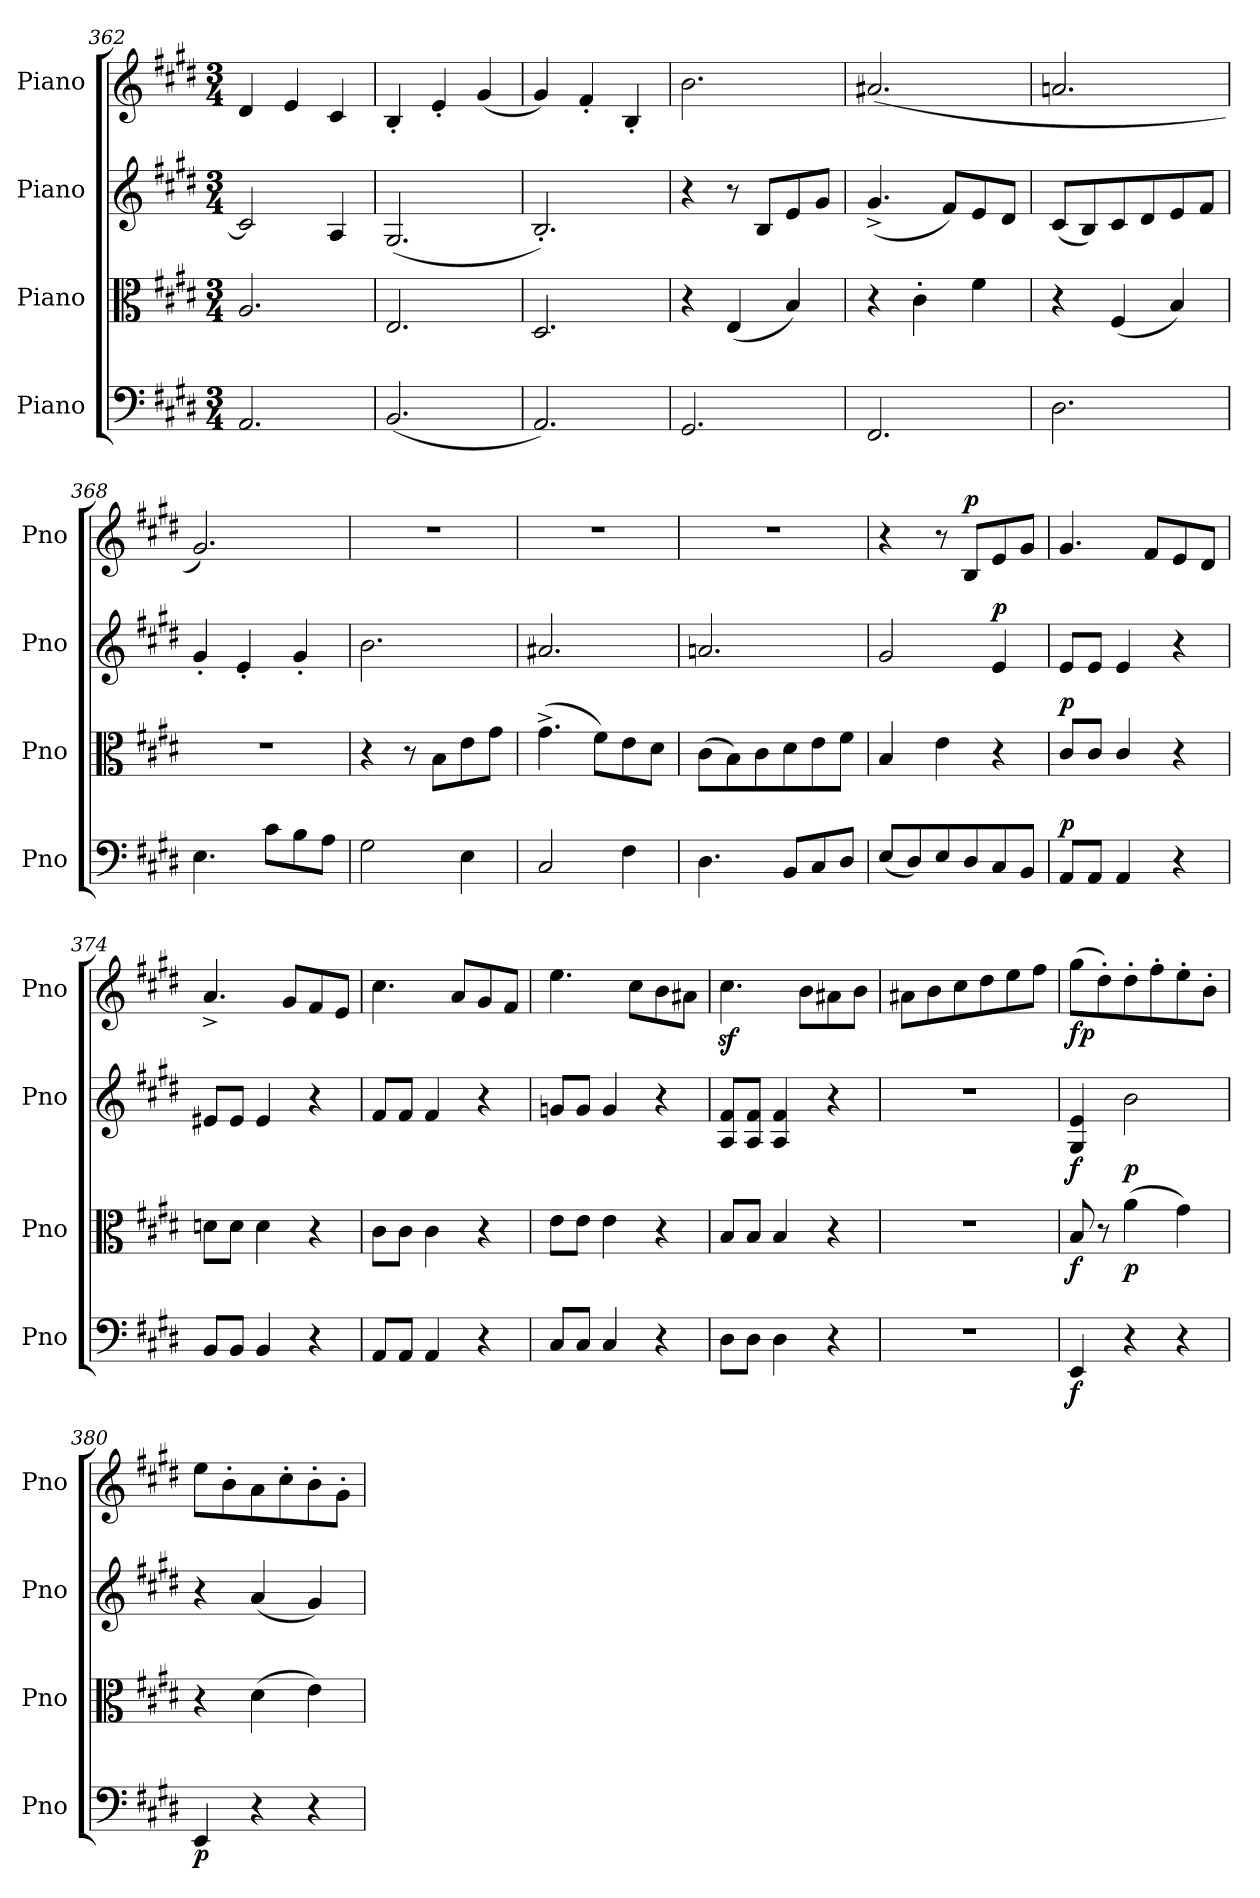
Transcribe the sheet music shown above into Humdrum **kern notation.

**kern	**dynam	**kern	**dynam	**kern	**dynam	**kern	**dynam
*part4	*part4	*part3	*part3	*part2	*part2	*part1	*part1
*staff4	*staff4	*staff3	*staff3	*staff2	*staff2	*staff1	*staff1
*I"Piano	*	*I"Piano	*	*I"Piano	*	*I"Piano	*
*I'Pno	*	*I'Pno	*	*I'Pno	*	*I'Pno	*
*clefF4	*	*clefC3	*	*clefG2	*	*clefG2	*
*k[f#c#g#d#]	*	*k[f#c#g#d#]	*	*k[f#c#g#d#]	*	*k[f#c#g#d#]	*
*M3/4	*	*M3/4	*	*M3/4	*	*M3/4	*
=362	=362	=362	=362	=362	=362	=362	=362
2.AA/	.	2.A/	.	2c#/]	.	4d#/	.
.	.	.	.	.	.	4e/	.
.	.	.	.	4A/	.	4c#/	.
=363	=363	=363	=363	=363	=363	=363	=363
(2.BB/	.	2.E/	.	(2.G#/	.	4B'/	.
.	.	.	.	.	.	4e'/	.
.	.	.	.	.	.	(4g#/	.
=364	=364	=364	=364	=364	=364	=364	=364
2.AA/)	.	2.D#/	.	2.B'/)	.	4g#/)	.
.	.	.	.	.	.	4f#'/	.
.	.	.	.	.	.	4B'/	.
=365	=365	=365	=365	=365	=365	=365	=365
2.GG#/	.	4r	.	4r	.	2.b\	.
.	.	(4E/	.	8r	.	.	.
.	.	.	.	8B/L	.	.	.
.	.	4B/)	.	8e/	.	.	.
.	.	.	.	8g#/J	.	.	.
=366	=366	=366	=366	=366	=366	=366	=366
2.FF#/	.	4r	.	(4.g#^/	.	(2.a#X/	.
.	.	4c#'\	.	.	.	.	.
.	.	.	.	8f#/L)	.	.	.
.	.	4f#\	.	8e/	.	.	.
.	.	.	.	8d#/J	.	.	.
=367	=367	=367	=367	=367	=367	=367	=367
2.D#\	.	4r	.	(8c#/L	.	2.an/	.
.	.	.	.	8B/)	.	.	.
.	.	(4F#/	.	8c#/	.	.	.
.	.	.	.	8d#/	.	.	.
.	.	4B/)	.	8e/	.	.	.
.	.	.	.	8f#/J	.	.	.
=368	=368	=368	=368	=368	=368	=368	=368
4.E\	.	2.r	.	4g#'/	.	2.g#/)	.
.	.	.	.	4e'/	.	.	.
8c#\L	.	.	.	.	.	.	.
8B\	.	.	.	4g#'/	.	.	.
8A\J	.	.	.	.	.	.	.
=369	=369	=369	=369	=369	=369	=369	=369
2G#\	.	4r	.	2.b\	.	2.r	.
.	.	8r	.	.	.	.	.
.	.	8B\L	.	.	.	.	.
4E\	.	8e\	.	.	.	.	.
.	.	8g#\J	.	.	.	.	.
=370	=370	=370	=370	=370	=370	=370	=370
2C#/	.	(4.g#^\	.	2.a#X/	.	2.r	.
.	.	8f#\L)	.	.	.	.	.
4F#\	.	8e\	.	.	.	.	.
.	.	8d#\J	.	.	.	.	.
=371	=371	=371	=371	=371	=371	=371	=371
4.D#\	.	(8c#\L	.	2.an/	.	2.r	.
.	.	8B\)	.	.	.	.	.
.	.	8c#\	.	.	.	.	.
8BB/L	.	8d#\	.	.	.	.	.
8C#/	.	8e\	.	.	.	.	.
8D#/J	.	8f#\J	.	.	.	.	.
=372	=372	=372	=372	=372	=372	=372	=372
(8E/L	.	4B/	.	2g#/	.	4r	.
8D#/)	.	.	.	.	.	.	.
8E/	.	4e\	.	.	.	8r	.
!	!	!	!	!	!	!	!LO:DY:a
8D#/	.	.	.	.	.	8B/L	p
!	!	!	!	!	!LO:DY:a	!	!
8C#/	.	4r	.	4e/	p	8e/	.
8BB/J	.	.	.	.	.	8g#/J	.
=373	=373	=373	=373	=373	=373	=373	=373
!	!LO:DY:a	!	!LO:DY:a	!	!	!	!
8AA/L	p	8c#/L	p	8e/L	.	4.g#/	.
8AA/J	.	8c#/J	.	8e/J	.	.	.
4AA/	.	4c#/	.	4e/	.	.	.
.	.	.	.	.	.	8f#/L	.
4r	.	4r	.	4r	.	8e/	.
.	.	.	.	.	.	8d#/J	.
=374	=374	=374	=374	=374	=374	=374	=374
8BB/L	.	8dn\L	.	8e#X/L	.	4.a^/	.
8BB/J	.	8d\J	.	8e#/J	.	.	.
4BB/	.	4d\	.	4e#/	.	.	.
.	.	.	.	.	.	8g#/L	.
4r	.	4r	.	4r	.	8f#/	.
.	.	.	.	.	.	8e/J	.
=375	=375	=375	=375	=375	=375	=375	=375
8AA/L	.	8c#\L	.	8f#/L	.	4.cc#\	.
8AA/J	.	8c#\J	.	8f#/J	.	.	.
4AA/	.	4c#\	.	4f#/	.	.	.
.	.	.	.	.	.	8a/L	.
4r	.	4r	.	4r	.	8g#/	.
.	.	.	.	.	.	8f#/J	.
=376	=376	=376	=376	=376	=376	=376	=376
8C#/L	.	8e\L	.	8gn/L	.	4.ee\	.
8C#/J	.	8e\J	.	8g/J	.	.	.
4C#/	.	4e\	.	4g/	.	.	.
.	.	.	.	.	.	8cc#\L	.
4r	.	4r	.	4r	.	8b\	.
.	.	.	.	.	.	8a#X\J	.
=377	=377	=377	=377	=377	=377	=377	=377
8D#\L	.	8B/L	.	8A/ 8f#/L	.	4.cc#z>\	.
8D#\J	.	8B/J	.	8A/ 8f#/J	.	.	.
4D#\	.	4B/	.	4A/ 4f#/	.	.	.
.	.	.	.	.	.	8b\L	.
4r	.	4r	.	4r	.	8a#X\	.
.	.	.	.	.	.	8b\J	.
=378	=378	=378	=378	=378	=378	=378	=378
2.r	.	2.r	.	2.r	.	8a#X\L	.
.	.	.	.	.	.	8b\	.
.	.	.	.	.	.	8cc#\	.
.	.	.	.	.	.	8dd#\	.
.	.	.	.	.	.	8ee\	.
.	.	.	.	.	.	8ff#\J	.
=379	=379	=379	=379	=379	=379	=379	=379
!	!LO:DY:b	!	!LO:DY:b	!	!LO:DY:b	!	!LO:DY:b
4EE/	f	8B/	f	4G#/ 4e/	f	(8gg#\L	fp
.	.	8r	.	.	.	8dd#'\)	.
!	!	!	!LO:DY:b	!	!LO:DY:b	!	!
4r	.	(4a\	p	2b\	p	8dd#'\	.
.	.	.	.	.	.	8ff#'\	.
4r	.	4g#\)	.	.	.	8ee'\	.
.	.	.	.	.	.	8b'\J	.
=380	=380	=380	=380	=380	=380	=380	=380
!	!LO:DY:b	!	!	!	!	!	!
4EE/	p	4r	.	4r	.	8ee\L	.
.	.	.	.	.	.	8b'\	.
4r	.	(4d#\	.	(4a/	.	8a\	.
.	.	.	.	.	.	8cc#'\	.
4r	.	4e\)	.	4g#/)	.	8b'\	.
.	.	.	.	.	.	8g#'\J	.
=	=	=	=	=	=	=	=
*-	*-	*-	*-	*-	*-	*-	*-
